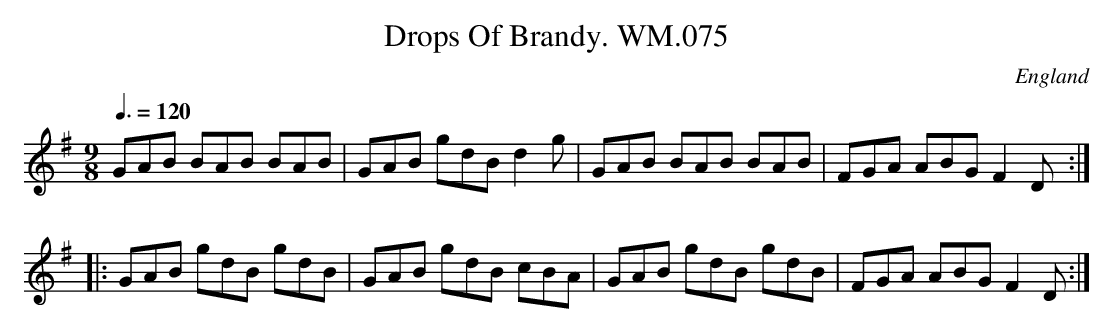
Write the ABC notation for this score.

X:1
T:Drops Of Brandy. WM.075
L:1/8
M:9/8
O:England
Q:3/8=120
K:G
GAB BAB BAB|GAB gdBd2g|GAB BAB BAB|FGA ABG F2D:|!
|:GAB gdB gdB|GAB gdB cBA|GAB gdB gdB|FGA ABG F2D:|
